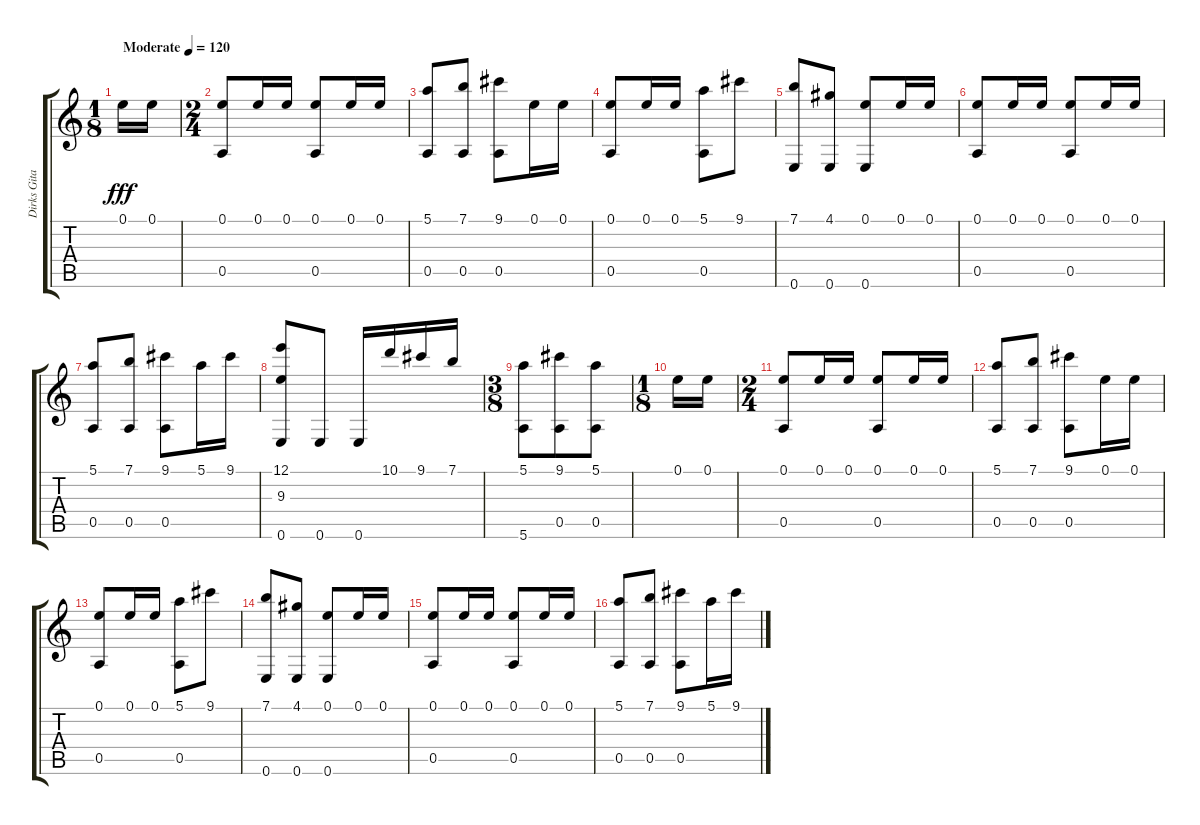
\track ("Dirks Gitarre" "Dirks Gita") {instrument acousticguitarnylon}
\staff {score tabs}
\tuning (E4 B3 G3 D3 A2 E2) {hide}
\ts (1 8)
\tempo (120 "Moderate")
\clef g2
\ks c
0.1.16{dy fff instrument acousticguitarnylon} 0.1.16 |
\ts (2 4)
(0.1 0.5).8 0.1.16 0.1.16 (0.1 0.5).8 0.1.16 0.1.16 |
(5.1 0.5).8 (7.1 0.5).8 (9.1 0.5).8 0.1.16 0.1.16 |
(0.1 0.5).8 0.1.16 0.1.16 (5.1 0.5).8 9.1.8 |
(7.1 0.6).8 (4.1 0.6).8 (0.1 0.6).8 0.1.16 0.1.16 |
(0.1 0.5).8 0.1.16 0.1.16 (0.1 0.5).8 0.1.16 0.1.16 |
(5.1 0.5).8 (7.1 0.5).8 (9.1 0.5).8 5.1.16 9.1.16 |
(12.1 9.3 0.6).8 0.6.8 0.6.16 10.1.16 9.1.16 7.1.16 |
\ts (3 8)
(5.1 5.6).8 (9.1 0.5).8 (5.1 0.5).8 |
\ts (1 8)
0.1.16 0.1.16 |
\ts (2 4)
(0.1 0.5).8 0.1.16 0.1.16 (0.1 0.5).8 0.1.16 0.1.16 |
(5.1 0.5).8 (7.1 0.5).8 (9.1 0.5).8 0.1.16 0.1.16 |
(0.1 0.5).8 0.1.16 0.1.16 (5.1 0.5).8 9.1.8 |
(7.1 0.6).8 (4.1 0.6).8 (0.1 0.6).8 0.1.16 0.1.16 |
(0.1 0.5).8 0.1.16 0.1.16 (0.1 0.5).8 0.1.16 0.1.16 |
(5.1 0.5).8 (7.1 0.5).8 (9.1 0.5).8 5.1.16 9.1.16
